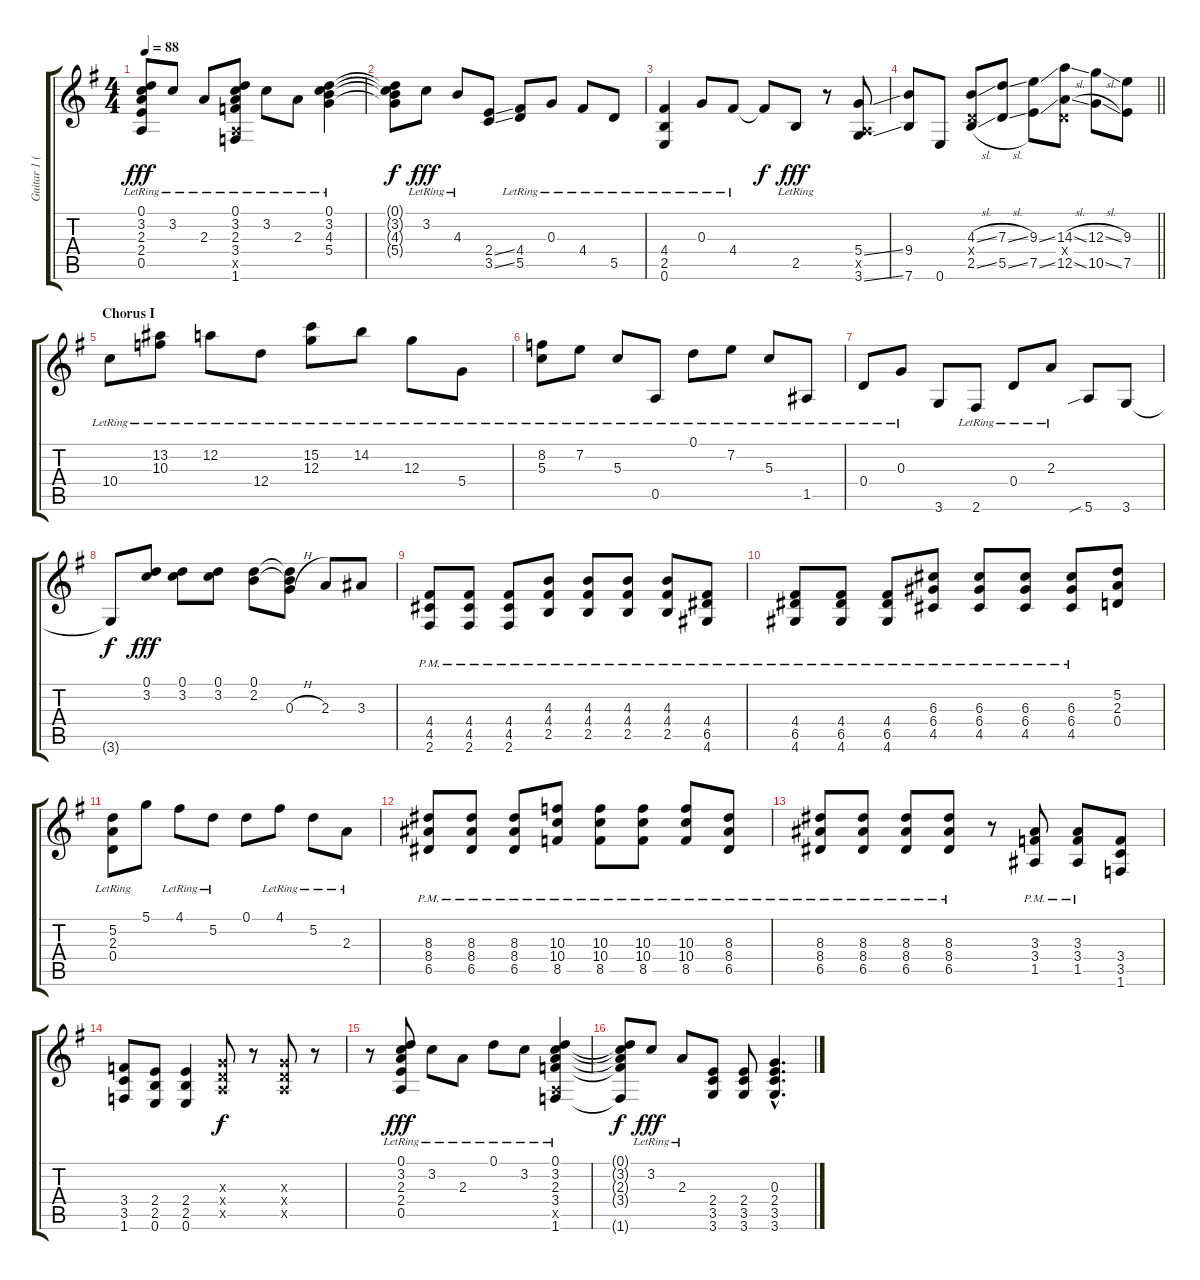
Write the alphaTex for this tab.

\track ("Guitar 1 (acc. /w alternate tuning)" "Guitar 1 (") {instrument acousticguitarsteel}
\staff {score tabs}
\tuning (D4 A3 G3 D3 A2 E2) {hide}
\ts (4 4)
\tempo 88
\clef g2
\ks g
(0.1{lr} 3.2{lr} 2.3{lr} 2.4{lr} 0.5{lr}).8{dy fff} 3.2{lr}.8 2.3{lr}.8 (0.1{lr} 3.2{lr} 2.3{lr} 3.4{lr} 0.5{x} 1.6{lr}).8 3.2{lr}.8 2.3{lr}.8 (0.1{lr} 3.2{lr} 4.3{lr} 5.4{lr}).4 |
(0.1{t} 3.2{t} 4.3{t} 5.4{t}).8{dy f} 3.2{lr}.8{dy fff} 4.3{lr}.8 (2.4{ss} 3.5{ss}).8 (4.4{lr} 5.5{lr}).8 0.3{lr}.8 4.4{lr}.8 5.5{lr}.8 |
(4.4{lr} 2.5{lr} 0.6{lr}).4 0.3{lr}.8 4.4{lr}.8 4.4{t}.8{dy f} 2.5{lr}.8{dy fff} r.8 (5.4{ss} 0.5{x} 3.6{ss}).8 |
\barLineRight lightlight
(9.4 7.6).8 0.6.8 (4.3{sl} 0.4{x} 2.5{sl}).8 (7.3{sl} 5.5{sl}).8 (9.3{ss} 7.5{ss}).8 (14.3{sl} 0.4{x} 12.5{sl}).8 (12.3{sl} 10.5{sl}).8 (9.3 7.5).8 |
\section ("" "Chorus I")
10.4{lr}.8 (13.2 10.3{lr}).8 12.2{lr}.8 12.4{lr}.8 (15.2 12.3{lr}).8 14.2{lr}.8 12.3{lr}.8 5.4{lr}.8 |
(8.2 5.3{lr}).8 7.2{lr}.8 5.3{lr}.8 0.5{lr}.8 0.1{lr}.8 7.2{lr}.8 5.3{lr}.8 1.5{lr}.8 |
0.4{lr}.8 0.3{lr}.8 3.6.8 2.6{lr}.8 0.4{lr}.8 2.3{lr}.8 5.6{sib}.8 3.6.8 |
3.6{t}.8{dy f} (0.1 3.2).8{dy fff} (0.1 3.2).8 (0.1 3.2).8 (0.1 2.2).8 (0.1{t} 2.2{t} 0.3{h}).8 2.3.8 3.3.8 |
(4.4{pm} 4.5{pm} 2.6{pm}).8 (4.4{pm} 4.5{pm} 2.6{pm}).8 (4.4{pm} 4.5{pm} 2.6{pm}).8 (4.3{pm} 4.4{pm} 2.5{pm}).8 (4.3{pm} 4.4{pm} 2.5{pm}).8 (4.3{pm} 4.4{pm} 2.5{pm}).8 (4.3{pm} 4.4{pm} 2.5{pm}).8 (4.4{pm} 6.5{pm} 4.6{pm}).8 |
(4.4{pm} 6.5{pm} 4.6{pm}).8 (4.4{pm} 6.5{pm} 4.6{pm}).8 (4.4{pm} 6.5{pm} 4.6{pm}).8 (6.3{pm} 6.4{pm} 4.5{pm}).8 (6.3{pm} 6.4{pm} 4.5{pm}).8 (6.3{pm} 6.4{pm} 4.5{pm}).8 (6.3{pm} 6.4{pm} 4.5{pm}).8 (5.2 2.3 0.4).8 |
(5.2{lr} 2.3{lr} 0.4{lr}).8 5.1.8 4.1{lr}.8 5.2{lr}.8 0.1.8 4.1{lr}.8 5.2{lr}.8 2.3{lr}.8 |
(8.3{pm} 8.4{pm} 6.5{pm}).8 (8.3{pm} 8.4{pm} 6.5{pm}).8 (8.3{pm} 8.4{pm} 6.5{pm}).8 (10.3{pm} 10.4{pm} 8.5{pm}).8 (10.3{pm} 10.4{pm} 8.5{pm}).8 (10.3{pm} 10.4{pm} 8.5{pm}).8 (10.3{pm} 10.4{pm} 8.5{pm}).8 (8.3{pm} 8.4{pm} 6.5{pm}).8 |
(8.3{pm} 8.4{pm} 6.5{pm}).8 (8.3{pm} 8.4{pm} 6.5{pm}).8 (8.3{pm} 8.4{pm} 6.5{pm}).8 (8.3{pm} 8.4{pm} 6.5{pm}).8 r.8 (3.3{pm} 3.4{pm} 1.5{pm}).8 (3.3{pm} 3.4{pm} 1.5{pm}).8 (3.4 3.5 1.6).8 |
(3.4 3.5 1.6).8 (2.4 2.5 0.6).8 (2.4 2.5 0.6).4 (0.3{x} 0.4{x} 0.5{x}).8{dy f} r.8 (0.3{x} 0.4{x} 0.5{x}).8 r.8 |
r.8 (0.1{lr} 3.2{lr} 2.3{lr} 2.4{lr} 0.5{lr}).8{dy fff} 3.2{lr}.8 2.3{lr}.8 0.1{lr}.8 3.2{lr}.8 (0.1{lr} 3.2{lr} 2.3{lr} 3.4{lr} 0.5{x} 1.6{lr}).4 |
(0.1{t} 3.2{t} 2.3{t} 3.4{t} 1.6{t}).8{dy f} 3.2{lr}.8{dy fff} 2.3{lr}.8 (2.4 3.5 3.6).8 (2.4 3.5 3.6).8 (0.3{hac} 2.4{hac} 3.5{hac} 3.6{hac}).4{d}
